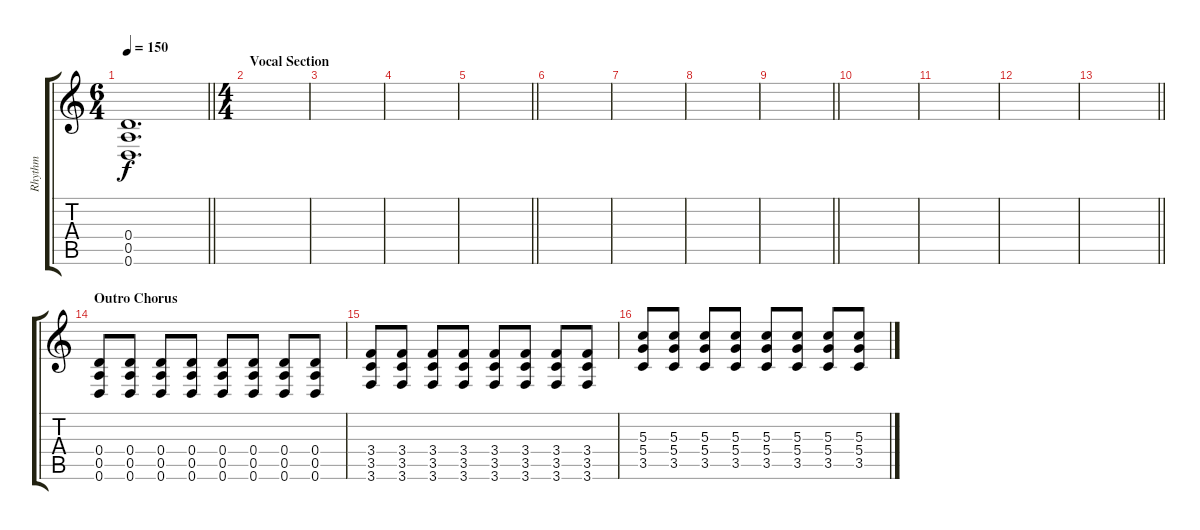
\track ("Rhythm" "Rhythm") {instrument distortionguitar}
\staff {score tabs}
\tuning (E4 B3 G3 D3 A2 D2) {hide}
\ts (6 4)
\tempo 150
\clef g2
\barLineRight lightlight
\ks c
(0.4 0.5 0.6).1{d dy f} |
\ts (4 4)
\section ("" "Vocal Section")
|
|
|
\barLineRight lightlight
|
|
|
|
\barLineRight lightlight
|
|
|
|
\barLineRight lightlight
|
\section ("" "Outro Chorus")
(0.4 0.5 0.6).8 (0.4 0.5 0.6).8 (0.4 0.5 0.6).8 (0.4 0.5 0.6).8 (0.4 0.5 0.6).8 (0.4 0.5 0.6).8 (0.4 0.5 0.6).8 (0.4 0.5 0.6).8 |
(3.4 3.5 3.6).8 (3.4 3.5 3.6).8 (3.4 3.5 3.6).8 (3.4 3.5 3.6).8 (3.4 3.5 3.6).8 (3.4 3.5 3.6).8 (3.4 3.5 3.6).8 (3.4 3.5 3.6).8 |
(5.3 5.4 3.5).8 (5.3 5.4 3.5).8 (5.3 5.4 3.5).8 (5.3 5.4 3.5).8 (5.3 5.4 3.5).8 (5.3 5.4 3.5).8 (5.3 5.4 3.5).8 (5.3 5.4 3.5).8
